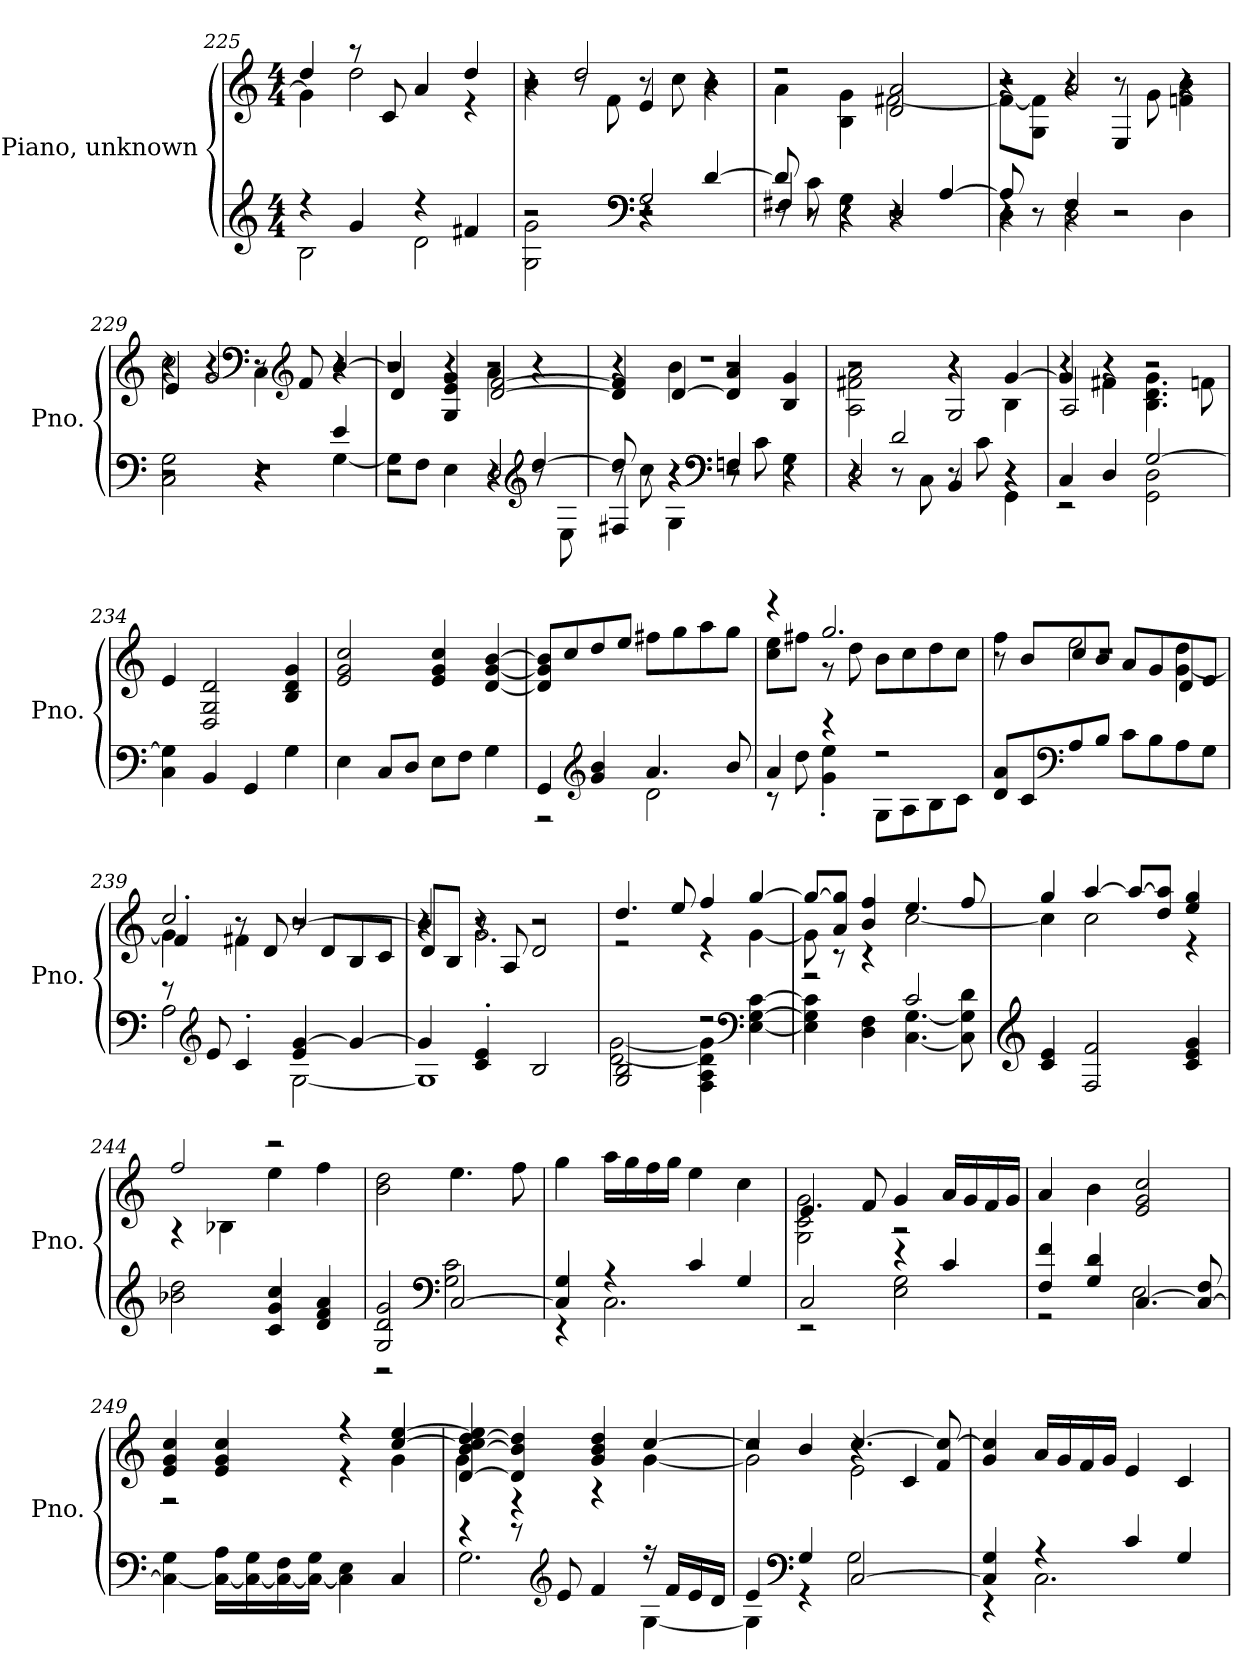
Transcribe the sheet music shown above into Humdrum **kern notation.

**kern	**kern
*part1	*part1
*staff2	*staff1
*I"Piano, unknown	*
*I'Pno.	*
*clefG2	*clefG2
*k[]	*k[]
*M4/4	*M4/4
=225	=225
*^	*^
4r	2B\	4dd/	4g\]
4g/	.	8r	2dd\
.	.	8c/	.
4r	2d\	4a/	.
4f#X/	.	4dd/	4r
=226	=226	=226	=226
*	*^	*	*^
2r	2G\ 2g\	2r	4r	4b\	2r
.	.	.	2dd/	8r	.
.	.	.	.	8f\	.
*clefF4	*	*	*	*	*
4r	2r	2G/	.	8r	4e/
.	.	.	.	8cc\	.
[4d/	.	.	4r	4b\	4r
*	*	*	*	*v	*v
=227	=227	=227	=227	=227
8d/]	8r	4F#X/	2r	4a\
8r	8c\	.	.	.
4r	4G\	4r	.	4B\ 4g\
4r	2r	2D/	2d/ 2a/	[2f#X\
[4A/	.	.	.	.
=228	=228	=228	=228	=228
*	*	*	*	*^
8A/]	4D\	4r	4r	8f#\L_	2r
8r	.	.	.	8G\ 8f#\]J	.
4r	2D\	4F/	2a/	4r	.
2r	.	2r	.	8r	4E/
.	.	.	.	8g\	.
.	4D\	.	4r	4fn\ 4b\	4r
!!LO:LB:g=z	!!	!!
=229	=229	=229	=229	=229	=229
1r	2C\ 2G\	2r	4r	2cc\	4e/
.	.	.	2g/	.	4r
*	*	*	*clefF4	*	*
.	4r	4r	.	4C\	8r
*	*	*	*clefG2	*	*
.	.	.	.	.	8f/
.	[4G\	4e/	[4b/	4r	4r
=230	=230	=230	=230	=230	=230
2r	8G\L]	2r	4b/]	2r	4d/
.	8F\J	.	.	.	.
.	4E\	.	4r	.	4G/ 4e/ 4g/
4r	4r	2D/	2r	4a\	[2d/ [2f/
*clefG2	*	*	*	*	*
[4dd/	8r	.	.	4r	.
.	8E\	.	.	.	.
=231	=231	=231	=231	=231	=231
8dd/]	8r	4F#X/	1r	4r	4d/] 4f/]
8r	8cc\	.	.	.	.
4r	4G\	4r	.	4b\	[4d/
*clefF4	*	*	*	*	*
2r	8r	4Fn/	.	2r	4d/] 4a/
.	8c\	.	.	.	.
.	4G\	4r	.	.	4B/ 4g/
=232	=232	=232	=232	=232	=232
4r	4r	2D/	2r	2A\ 2f#X\ 2a\	2r
2d/	8r	.	.	.	.
.	8C\	.	.	.	.
.	8r	4BB/	4r	4r	2G/
.	8c\	.	.	.	.
4r	4GG\	4r	[4g/	4B\	.
*	*v	*v	*	*	*
=233	=233	=233	=233	=233
4C/	2r	4g/]	4r	2A/
4D/	.	4r	4f#X\	.
[2G/	2GG\ 2D\	2r	4.B\ 4.d\ 4.g\	2r
.	.	.	8fn\	.
*v	*v	*	*	*
*	*v	*v	*v
!!LO:PB:g=z
=234	=234
4C\ 4G\]	4e/
4BB/	2D/ 2G/ 2d/
4GG/	.
4G\	4B/ 4d/ 4g/
=235	=235
4E\	2e/ 2g/ 2cc/
8C/L	.
8D/J	.
8E\L	4e/ 4g/ 4cc/
8F\J	.
4G\	[4d/ [4g/ [4b/
=236	=236
*^	*
4GG/	2r	8d/] 8g/] 8b/]L
.	.	8cc/
*clefG2	*	*
4g/ 4b/	.	8dd/
.	.	8ee/J
4.a/	2d\	8ff#X\L
.	.	8gg\
.	.	8aa\
8b/	.	8gg\J
=237	=237	=237
*	*	*^
4a/	8r	4r	8cc\ 8ee\L
.	8dd\	.	8ff#X\J
4r	4g\' 4ee\'	2.gg/	8r
.	.	.	8dd\
2r	8G\L	.	8b\L
.	8A\	.	8cc\
.	8B\	.	8dd\
.	8c\J	.	8cc\J
*v	*v	*	*
=238	=238	=238
*	*	*^
8d/ 8a/L	1r	4ff\	8r
8c/	.	.	8b/L
*clefF4	*	*	*
8A/	.	2ee\	8cc/
8B/J	.	.	8b/J
8c\L	.	.	8a/L
8B\	.	.	8g/
8A\	.	[4g\ 4dd\	8d/
8G\J	.	.	8e/J
!!LO:LB:g=z	!!	!!
=239	=239	=239	=239
*^	*	*	*
8r	2A\	2cc/	4g\]	4f'/
*clefG2	*	*	*	*
8e/	.	.	.	.
4c'/	.	.	4f#X\	8r
.	.	.	.	8d/
4e/ [4g/	[2G\	[2b/	2r	8r
.	.	.	.	8d/L
4g/_	.	.	.	8B/
.	.	.	.	8c/J
=240	=240	=240	=240	=240
4g/]	1G]	4b/]	4r	8d/L
.	.	.	.	8B/J
4c/' 4e/'	.	4r	2.g\	8r
.	.	.	.	8A/
2B/	.	2r	.	2d/
*	*	*	*v	*v
=241	=241	=241	=241
2G/ 2B/	[2d\ [2g\	4.dd/	2r
.	.	8ee/	.
2r	4F\ 4A\ 4d\] 4g\]	4ff/	4r
*clefF4	*	*	*
.	[4E\ [4G\ [4c\	[4gg/	[4g\
=242	=242	=242	=242
2r	4E\] 4G\] 4c\]	8gg/L_	8g\]
.	.	8a/ 8gg/]J	8r
.	4D\ 4F\	4b/ 4ff/	4r
2c/	[4.C\ [4.G\	4.ee/	[2cc\
.	8C\] 8G\] 8d\	8ff/	.
*v	*v	*	*
=243	=243	=243
*clefG2	*	*
4c/ 4e/	4gg/	4cc\]
2F/ 2f/	[4aa/	2cc\
.	8aa/L_	.
.	8dd/ 8aa/]J	.
4c/ 4e/ 4g/	4ee/ 4gg/	4r
!!LO:LB:g=z	!!
=244	=244	=244
2b-X\ 2dd\	2ff/	4r
.	.	4B-X\
4c/ 4g/ 4cc/	2r	4ee\
4d/ 4f/ 4a/	.	4ff\
*	*v	*v
=245	=245
*^	*
2G/ 2d/ 2g/	2r	2b\ 2dd\
*clefF4	*	*
[2C/	2G\ 2c\	4.ee\
.	.	8ff\
=246	=246	=246
4C/] 4G/	4r	4gg\
4r	2.C\	16aa\LL
.	.	16gg\
.	.	16ff\
.	.	16gg\JJ
4c/	.	4ee\
4G/	.	4cc\
=247	=247	=247
*	*	*^
2C/	2r	4.e/	2G\ 2c\ 2g\
.	.	8f/	.
4r	2E\ 2G\	4g/	2r
4c/	.	16a/LL	.
.	.	16g/	.
.	.	16f/	.
.	.	16g/JJ	.
*	*	*v	*v
=248	=248	=248
4F/ 4f/	2r	4a/
4G/ 4d/	.	4b\
[4.C/	2E\	2e/ 2g/ 2cc/
8C/_ 8F/	.	.
*v	*v	*
!!LO:LB:g=z
=249	=249
*	*^
4C\_ 4G\	4e/ 4g/ 4cc/	2r
16C\_ 16A\LL	4e/ 4g/ 4cc/	.
16C\_ 16G\	.	.
16C\_ 16F\	.	.
16C\_ 16G\JJ	.	.
4C\] 4E\	4r	4r
4C/	[4cc/ [4ee/	4g\
=250	=250	=250
*^	*	*
4r	2.G\	[4d/ [4b/ 4cc/] [4dd/ 4ee/]	4g\
8r	.	4d/] 4b/] 4dd/]	4r
*clefG2	*	*	*
8e/	.	.	.
4f/	.	4g/ 4b/ 4dd/	4r
16r	[4G\	[4cc/	[4g\
16f/LL	.	.	.
16e/	.	.	.
16d/JJ	.	.	.
=251	=251	=251	=251
*	*	*	*^
4e/	4G\]	4cc/]	2g\]	2r
*clefF4	*	*	*	*
4G/	4r	4b/	.	.
[2C/	2G\	[4.cc/	2e\	4r
.	.	.	.	4c/
.	.	8f/ 8cc/_	.	.
*	*	*v	*v	*v
=252	=252	=252
4C/] 4G/	4r	4g/ 4cc/]
4r	2.C\	16a/LL
.	.	16g/
.	.	16f/
.	.	16g/JJ
4c/	.	4e/
4G/	.	4c/
*v	*v	*
=	=
*-	*-
